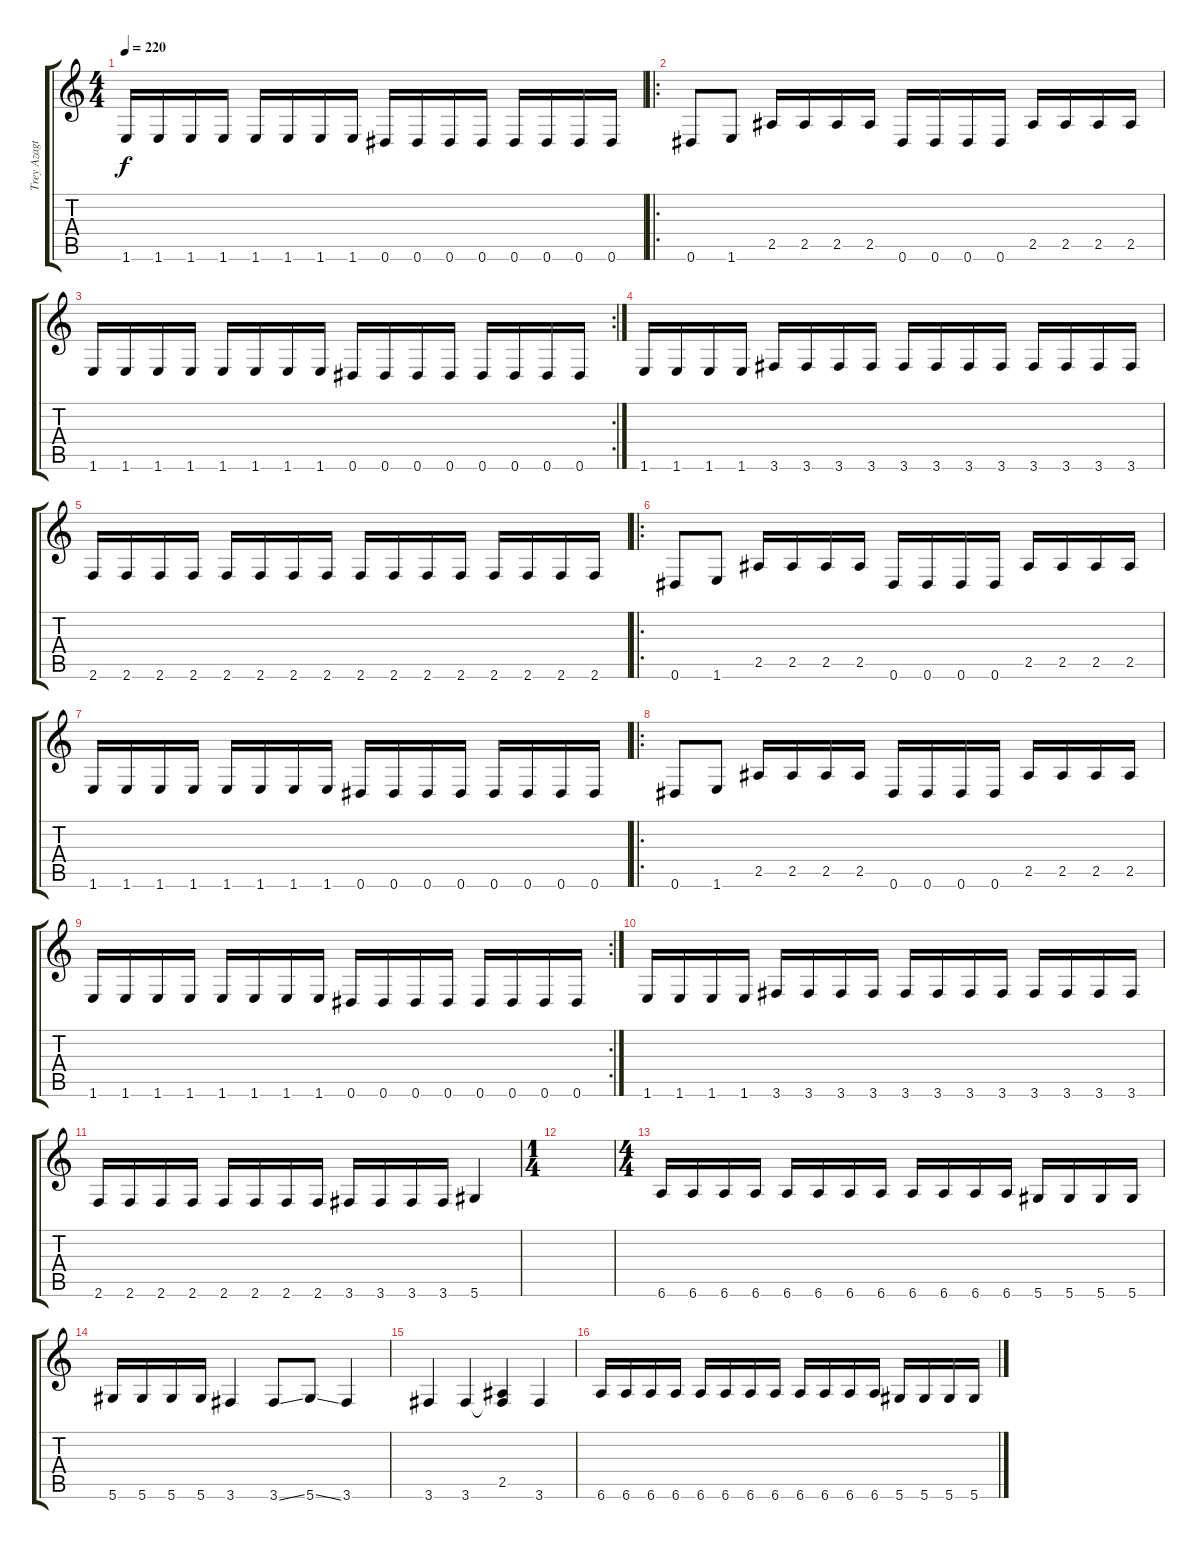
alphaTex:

\track ("Trey Azagthoth" "Trey Azagt") {instrument distortionguitar}
\staff {score tabs}
\tuning (Eb4 Bb3 Gb3 Db3 Ab2 Eb2) {hide}
\ts (4 4)
\tempo 220
\clef g2
\ks c
1.6.16{dy f} 1.6.16 1.6.16 1.6.16 1.6.16 1.6.16 1.6.16 1.6.16 0.6.16 0.6.16 0.6.16 0.6.16 0.6.16 0.6.16 0.6.16 0.6.16 |
\ro
0.6.8 1.6.8 2.5.16 2.5.16 2.5.16 2.5.16 0.6.16 0.6.16 0.6.16 0.6.16 2.5.16 2.5.16 2.5.16 2.5.16 |
\rc 2
1.6.16 1.6.16 1.6.16 1.6.16 1.6.16 1.6.16 1.6.16 1.6.16 0.6.16 0.6.16 0.6.16 0.6.16 0.6.16 0.6.16 0.6.16 0.6.16 |
1.6.16 1.6.16 1.6.16 1.6.16 3.6.16 3.6.16 3.6.16 3.6.16 3.6.16 3.6.16 3.6.16 3.6.16 3.6.16 3.6.16 3.6.16 3.6.16 |
2.6.16 2.6.16 2.6.16 2.6.16 2.6.16 2.6.16 2.6.16 2.6.16 2.6.16 2.6.16 2.6.16 2.6.16 2.6.16 2.6.16 2.6.16 2.6.16 |
\ro
0.6.8 1.6.8 2.5.16 2.5.16 2.5.16 2.5.16 0.6.16 0.6.16 0.6.16 0.6.16 2.5.16 2.5.16 2.5.16 2.5.16 |
1.6.16 1.6.16 1.6.16 1.6.16 1.6.16 1.6.16 1.6.16 1.6.16 0.6.16 0.6.16 0.6.16 0.6.16 0.6.16 0.6.16 0.6.16 0.6.16 |
\ro
0.6.8 1.6.8 2.5.16 2.5.16 2.5.16 2.5.16 0.6.16 0.6.16 0.6.16 0.6.16 2.5.16 2.5.16 2.5.16 2.5.16 |
\rc 2
1.6.16 1.6.16 1.6.16 1.6.16 1.6.16 1.6.16 1.6.16 1.6.16 0.6.16 0.6.16 0.6.16 0.6.16 0.6.16 0.6.16 0.6.16 0.6.16 |
1.6.16 1.6.16 1.6.16 1.6.16 3.6.16 3.6.16 3.6.16 3.6.16 3.6.16 3.6.16 3.6.16 3.6.16 3.6.16 3.6.16 3.6.16 3.6.16 |
2.6.16 2.6.16 2.6.16 2.6.16 2.6.16 2.6.16 2.6.16 2.6.16 3.6.16 3.6.16 3.6.16 3.6.16 5.6.4 |
\ts (1 4)
|
\ts (4 4)
6.6.16 6.6.16 6.6.16 6.6.16 6.6.16 6.6.16 6.6.16 6.6.16 6.6.16 6.6.16 6.6.16 6.6.16 5.6.16 5.6.16 5.6.16 5.6.16 |
5.6.16 5.6.16 5.6.16 5.6.16 3.6.4 3.6{ss}.8 5.6{ss}.8 3.6.4 |
3.6.4 3.6.4 (2.5 3.6{t}).4 3.6.4 |
6.6.16 6.6.16 6.6.16 6.6.16 6.6.16 6.6.16 6.6.16 6.6.16 6.6.16 6.6.16 6.6.16 6.6.16 5.6.16 5.6.16 5.6.16 5.6.16
